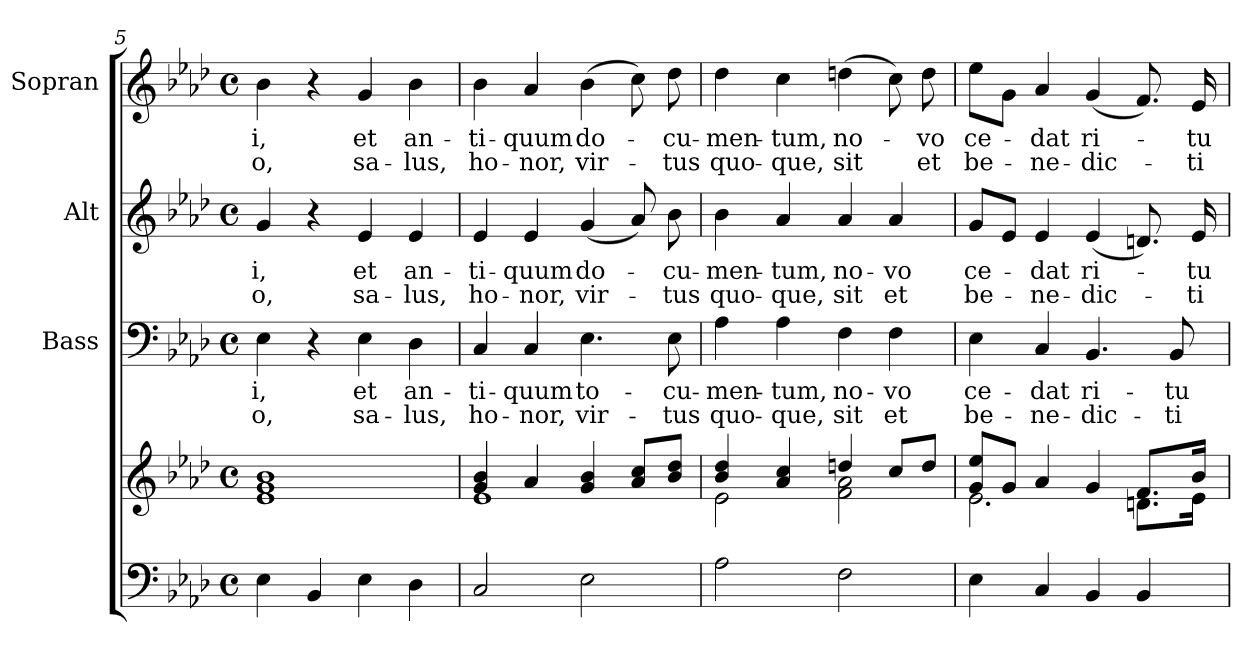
**kern	**kern	**kern	**text	**text	**kern	**text	**text	**kern	**text	**text
*part4	*part4	*part3	*part3	*part3	*part2	*part2	*part2	*part1	*part1	*part1
*staff5	*staff4	*staff3	*staff3	*staff3	*staff2	*staff2	*staff2	*staff1	*staff1	*staff1
*	*	*I"Bass	*	*	*I"Alt	*	*	*I"Sopran	*	*
*	*	*I'B.	*	*	*I'A.	*	*	*I'S.	*	*
*clefF4	*clefG2	*clefF4	*	*	*clefG2	*	*	*clefG2	*	*
*k[b-e-a-d-]	*k[b-e-a-d-]	*k[b-e-a-d-]	*	*	*k[b-e-a-d-]	*	*	*k[b-e-a-d-]	*	*
*A-:	*A-:	*A-:	*	*	*A-:	*	*	*A-:	*	*
*M4/4	*M4/4	*M4/4	*	*	*M4/4	*	*	*M4/4	*	*
*met(c)	*met(c)	*met(c)	*	*	*met(c)	*	*	*met(c)	*	*
=5	=5	=5	=5	=5	=5	=5	=5	=5	=5	=5
!	!	!	!LO:LY:b	!LO:LY:b	!	!LO:LY:b	!LO:LY:b	!	!LO:LY:b	!LO:LY:b
4E-\	1e- 1g 1b-	4E-\	-i,	-o,	4g/	-i,	-o,	4b-\	-i,	-o,
4BB-/	.	4r	.	.	4r	.	.	4r	.	.
!	!	!	!LO:LY:b	!LO:LY:b	!	!LO:LY:b	!LO:LY:b	!	!LO:LY:b	!LO:LY:b
4E-\	.	4E-\	et	sa-	4e-/	et	sa-	4g/	et	sa-
!	!	!	!LO:LY:b	!LO:LY:b	!	!LO:LY:b	!LO:LY:b	!	!LO:LY:b	!LO:LY:b
4D-\	.	4D-\	an-	-lus,	4e-/	an-	-lus,	4b-\	an-	-lus,
!!LO:LB:g=z
=6	=6	=6	=6	=6	=6	=6	=6	=6	=6	=6
*	*^	*	*	*	*	*	*	*	*	*
!	!	!	!	!LO:LY:b	!LO:LY:b	!	!LO:LY:b	!LO:LY:b	!	!LO:LY:b	!LO:LY:b
2C/	4g/ 4b-/	1e-	4C/	-ti-	ho-	4e-/	-ti-	ho-	4b-\	-ti-	ho-
!	!	!	!	!LO:LY:b	!LO:LY:b	!	!LO:LY:b	!LO:LY:b	!	!LO:LY:b	!LO:LY:b
.	4a-/	.	4C/	-quum	-nor,	4e-/	-quum	-nor,	4a-/	-quum	-nor,
!	!	!	!	!LO:LY:b	!LO:LY:b	!	!LO:LY:b	!LO:LY:b	!	!LO:LY:b	!LO:LY:b
2E-\	4g/ 4b-/	.	4.E-\	to-	vir-	(<4g/	do-	vir-	(>4b-\	do-	vir-
.	8a-/ 8cc/L	.	.	.	.	8a-/)	.	.	8cc\)	.	.
!	!	!	!	!LO:LY:b	!LO:LY:b	!	!LO:LY:b	!LO:LY:b	!	!LO:LY:b	!LO:LY:b
.	8b-/ 8dd-/J	.	8E-\	-cu-	-tus	8b-\	-cu-	-tus	8dd-\	-cu-	-tus
=7	=7	=7	=7	=7	=7	=7	=7	=7	=7	=7	=7
!	!	!	!	!LO:LY:b	!LO:LY:b	!	!LO:LY:b	!LO:LY:b	!	!LO:LY:b	!LO:LY:b
2A-\	4b-/ 4dd-/	2e-\	4A-\	-men-	quo-	4b-\	-men-	quo-	4dd-\	-men-	quo-
!	!	!	!	!LO:LY:b	!LO:LY:b	!	!LO:LY:b	!LO:LY:b	!	!LO:LY:b	!LO:LY:b
.	4a-/ 4cc/	.	4A-\	-tum,	-que,	4a-/	-tum,	-que,	4cc\	-tum,	-que,
!	!	!	!	!LO:LY:b	!LO:LY:b	!	!LO:LY:b	!LO:LY:b	!	!LO:LY:b	!LO:LY:b
2F\	4ddn/	2f\ 2a-\	4F\	no-	sit	4a-/	no-	sit	(>4ddn\	no-	sit
!	!	!	!	!LO:LY:b	!LO:LY:b	!	!LO:LY:b	!LO:LY:b	!	!	!
.	8cc/L	.	4F\	-vo	et	4a-/	-vo	et	8cc\)	.	.
!	!	!	!	!	!	!	!	!	!	!LO:LY:b	!LO:LY:b
.	8dd/J	.	.	.	.	.	.	.	8dd\	-vo	et
=8	=8	=8	=8	=8	=8	=8	=8	=8	=8	=8	=8
!	!	!	!	!LO:LY:b	!LO:LY:b	!	!LO:LY:b	!LO:LY:b	!	!LO:LY:b	!LO:LY:b
4E-\	8g/ 8ee-/L	2.e-\	4E-\	ce-	be-	8g/L	ce-	be-	8ee-\L	ce-	be-
.	8g/J	.	.	.	.	8e-/J	.	.	8g\J	.	.
!	!	!	!	!LO:LY:b	!LO:LY:b	!	!LO:LY:b	!LO:LY:b	!	!LO:LY:b	!LO:LY:b
4C/	4a-/	.	4C/	-dat	-ne-	4e-/	-dat	-ne-	4a-/	-dat	-ne-
!	!	!	!	!LO:LY:b	!LO:LY:b	!	!LO:LY:b	!LO:LY:b	!	!LO:LY:b	!LO:LY:b
4BB-/	4g/	.	4.BB-/	ri-	-dic-	(<4e-/	ri-	-dic-	(<4g/	ri-	-dic-
4BB-/	8.f/L	8.dn\L	.	.	.	8.dn/)	.	.	8.f/)	.	.
!	!	!	!	!LO:LY:b	!LO:LY:b	!	!	!	!	!	!
.	.	.	8BB-/	-tu-	-ti-	.	.	.	.	.	.
!	!	!	!	!	!	!	!LO:LY:b	!LO:LY:b	!	!LO:LY:b	!LO:LY:b
.	16b-/Jk	16e-\Jk	.	.	.	16e-/	-tu-	-ti-	16e-/	-tu-	-ti-
*	*v	*v	*	*	*	*	*	*	*	*	*
=	=	=	=	=	=	=	=	=	=	=
*-	*-	*-	*-	*-	*-	*-	*-	*-	*-	*-
